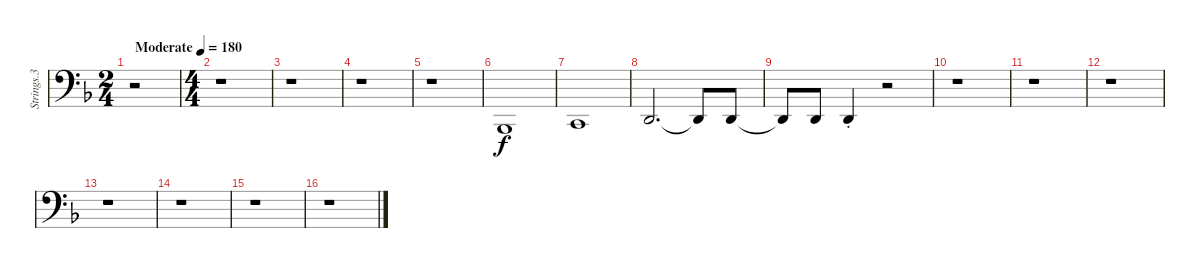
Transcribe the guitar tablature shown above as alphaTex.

\track ("Strings.3" "Strings.3") {instrument synthstrings1}
\staff {score}
\tuning (G2 D2 A1 E1 A0) {hide}
\ts (2 4)
\tempo (180 "Moderate")
\clef f4
\ks f
r.2{dy f instrument synthstrings1} |
\ts (4 4)
r.1 |
r.1 |
r.1 |
r.1 |
1.3.1 |
3.3.1 |
0.2.2{d} 0.2{t}.8 0.2.8 |
0.2{t}.8 0.2.8 0.2{st}.4 r.2 |
r.1 |
r.1 |
r.1 |
r.1 |
r.1 |
r.1 |
r.1
